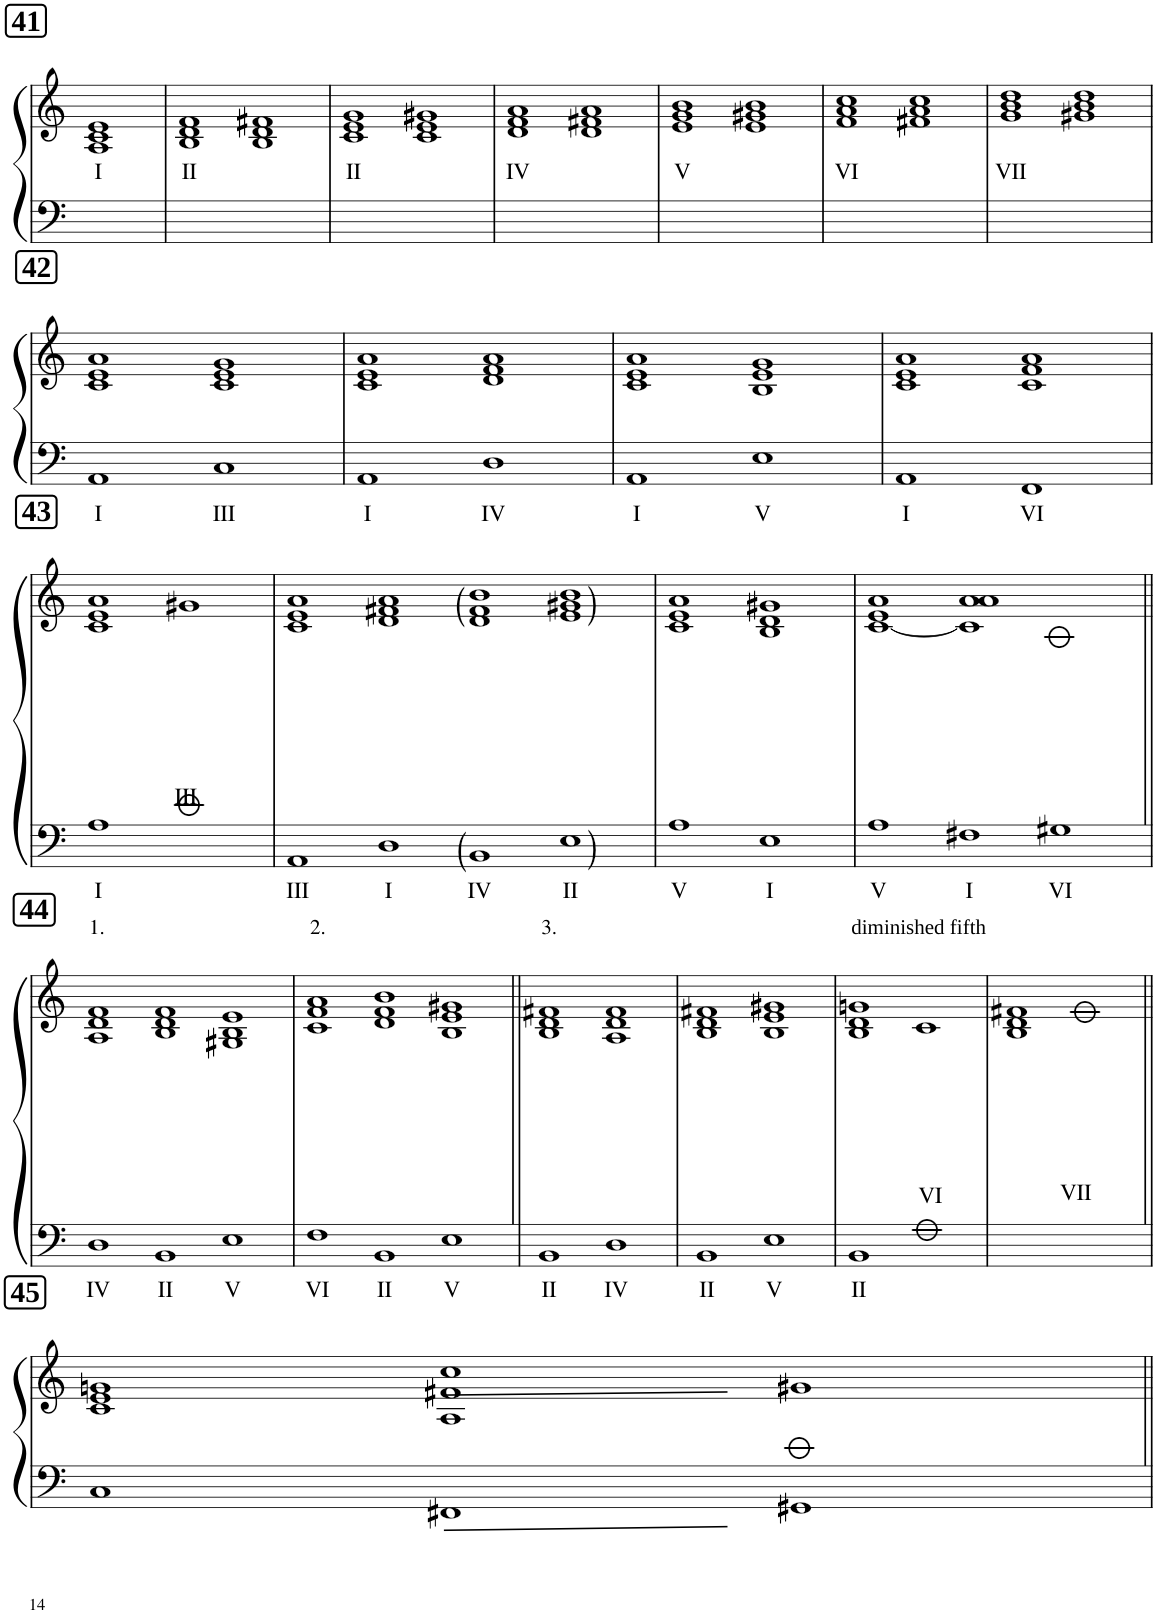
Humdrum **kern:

**kern	**text	**kern	**text
*part1	*part1	*part1	*part1
*staff2	*staff2	*staff1	*staff1
*I"Piano	*	*	*
*I'Pno	*	*	*
!!LO:PB:g=z
*clefF4	*	*clefG2	*
*k[]	*	*k[]	*
*M4/4	*	*M4/4	*
!!LO:REH:place=s1:a:B:cj:fs=14:t=41
=293	=293	=293	=293
!	!	!	!LO:LY:b
1ryy	.	1A 1c 1e	I
=294	=294	=294	=294
*M8/4	*	*M8/4	*
!	!	!	!LO:LY:b
0ryy	.	1B 1d 1f	II
.	.	1B 1d 1f#X	.
=295	=295	=295	=295
!	!	!	!LO:LY:b
0ryy	.	1c 1e 1g	II
.	.	1c 1e 1g#X	.
=296	=296	=296	=296
!	!	!	!LO:LY:b
0ryy	.	1d 1f 1a	IV
.	.	1d 1f#X 1a	.
=297	=297	=297	=297
!	!	!	!LO:LY:b
0ryy	.	1e 1g 1b	V
.	.	1e 1g#X 1b	.
=298	=298	=298	=298
!	!	!	!LO:LY:b
0ryy	.	1f 1a 1cc	VI
.	.	1f#X 1a 1cc	.
=299	=299	=299	=299
!	!	!	!LO:LY:b
0ryy	.	1g 1b 1dd	VII
.	.	1g#X 1b 1dd	.
!!LO:LB:g=z
!!LO:REH:place=s1:a:B:cj:fs=14:t=42
=300	=300	=300	=300
!	!LO:LY:b	!	!
1AA	I	1c 1e 1a	.
!	!LO:LY:b	!	!
1C	III	1c 1e 1g	.
=301	=301	=301	=301
!	!LO:LY:b	!	!
1AA	I	1c 1e 1a	.
!	!LO:LY:b	!	!
1D	IV	1d 1f 1a	.
=302	=302	=302	=302
!	!LO:LY:b	!	!
1AA	I	1c 1e 1a	.
!	!LO:LY:b	!	!
1E	V	1B 1e 1g	.
=303	=303	=303	=303
!	!LO:LY:b	!	!
1AA	I	1c 1e 1a	.
!	!LO:LY:b	!	!
1FF	VI	1c 1f 1a	.
!!LO:LB:g=z
!!LO:REH:place=s1:a:B:cj:fs=14:t=43
=304	=304	=304	=304
!	!LO:LY:b	!	!
1A	I	1c 1e 1a	.
!	!	!	!LO:LY:b
1ryy	.	1g#X	III
=305	=305	=305	=305
*M16/4	*	*M16/4	*
!	!LO:LY:b	!	!
1AA	III	1c 1e 1a	.
!	!LO:LY:b	!	!
1D	I	1d 1f#X 1a	.
!	!LO:LY:b	!	!
1BB	IV	1d 1f# 1b	.
!	!LO:LY:b	!	!
1E	II	1e 1g#X 1b	.
=306	=306	=306	=306
*M8/4	*	*M8/4	*
!	!LO:LY:b	!	!
1A	V	1c 1e 1a	.
!	!LO:LY:b	!	!
1E	I	1B 1d 1g#X	.
=307	=307	=307	=307
*M12/4	*	*M12/4	*
!	!LO:LY:b	!	!
1A	V	[1c 1e 1a	.
!	!LO:LY:b	!	!
1F#X	I	1c] 1a 1a	.
!	!LO:LY:b	!	!
1G#X	VI	1ryy	.
!!LO:LB:g=z
!!LO:REH:place=s1:a:B:cj:fs=14:t=44
=308||	=308||	=308||	=308||
!	!	!LO:TX:a:t=1.	!
!	!LO:LY:b	!	!
1D	IV	1A 1d 1f	.
!	!LO:LY:b	!	!
1BB	II	1B 1d 1f	.
!	!LO:LY:b	!	!
1E	V	1G#X 1B 1e	.
=309	=309	=309	=309
!	!	!LO:TX:a:t=2.	!
!	!LO:LY:b	!	!
1F	VI	1c 1f 1a	.
!	!LO:LY:b	!	!
1BB	II	1d 1f 1b	.
!	!LO:LY:b	!	!
1E	V	1B 1e 1g#X	.
=310||	=310||	=310||	=310||
*M8/4	*	*M8/4	*
!	!	!LO:TX:a:t=3.	!
!	!LO:LY:b	!	!
1BB	II	1B 1d 1f#X	.
!	!LO:LY:b	!	!
1D	IV	1A 1d 1f#	.
=311	=311	=311	=311
!	!LO:LY:b	!	!
1BB	II	1B 1d 1f#X	.
!	!LO:LY:b	!	!
1E	V	1B 1e 1g#X	.
=312	=312	=312	=312
!	!	!LO:TX:a:t=diminished fifth	!
!	!LO:LY:b	!	!
1BB	II	1B 1d 1gn	.
!	!	!	!LO:LY:b
1ryy	.	1c	VI
=313	=313	=313	=313
!	!	!	!LO:LY:b
0ryy	.	1B 1d 1f#X	VII
.	.	1ryy	.
!!LO:LB:g=z
!!LO:REH:place=s1:a:B:cj:fs=14:t=45
=314||	=314||	=314||	=314||
*M12/4	*	*M12/4	*
1C	.	1c 1e 1gn	.
1FF#X	.	1ryy	.
1GG#X	.	1A 1f#X 1cc	.
1ryy	.	1g#X	.
=||	=||	=||	=||
*-	*-	*-	*-
